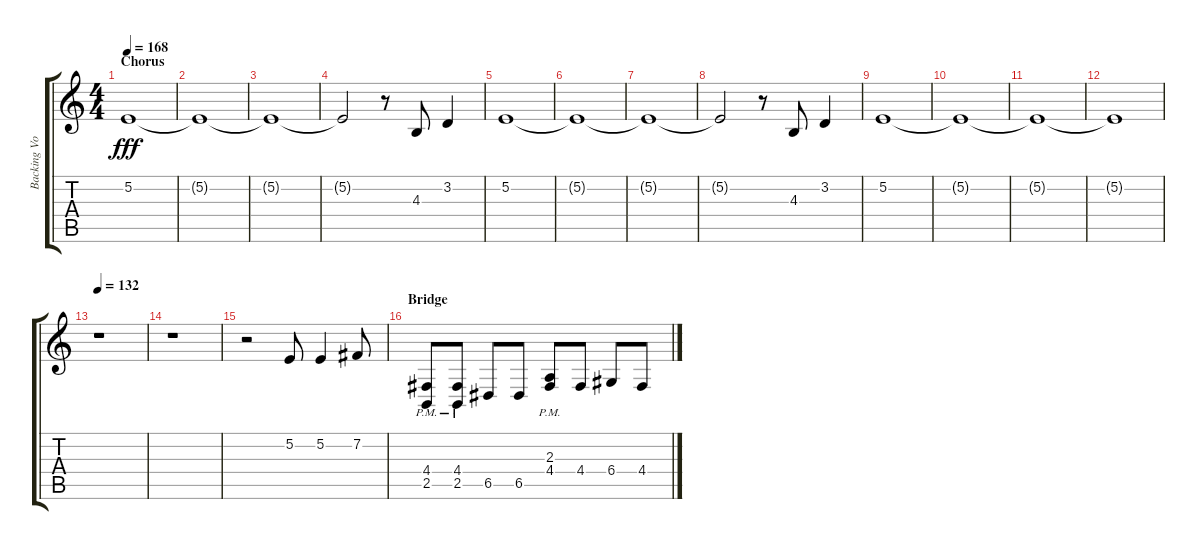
\track ("Backing Vocals" "Backing Vo") {instrument tenorsax}
\staff {score tabs}
\tuning (E4 B3 G3 D3 A2 E2) {hide}
\ts (4 4)
\section ("" "Chorus")
\tempo 168
\clef g2
\ks c
5.2{t}.1{dy fff} |
5.2{t}.1 |
5.2{t}.1 |
5.2{t}.2 r.8 4.3.8 3.2.4 |
5.2.1 |
5.2{t}.1 |
5.2{t}.1 |
5.2{t}.2 r.8 4.3.8 3.2.4 |
5.2.1 |
5.2{t}.1 |
5.2{t}.1 |
5.2{t}.1 |
\tempo 132
r.1 |
r.1 |
r.2 5.2.8 5.2.4 7.2.8 |
\section ("" "Bridge")
(4.4{pm} 2.5).8{volume 16 instrument electricguitarclean} (4.4{pm} 2.5).8 6.5.8 6.5.8 (2.3{pm} 4.4).8 4.4.8 6.4.8 4.4.8
